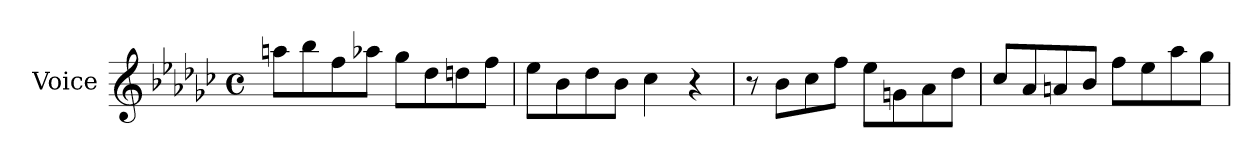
**kern
*part1
*staff1
*I"Voice
*I'Voice
*clefG2
*k[b-e-a-d-g-c-]
*M4/4
*met(c)
=1
8aan\L
8bb-\
8ff\
8aa-X\J
8gg-\L
8dd-\
8ddn\
8ff\J
=2
8ee-\L
8b-\
8dd-\
8b-\J
4cc-\
4r
=3
8r
8b-\L
8cc-\
8ff\J
8ee-\L
8gn\
8a-\
8dd-\J
=4
8cc-/L
8a-/
8an/
8b-/J
8ff\L
8ee-\
8aa-\
8gg-\J
=
*-
